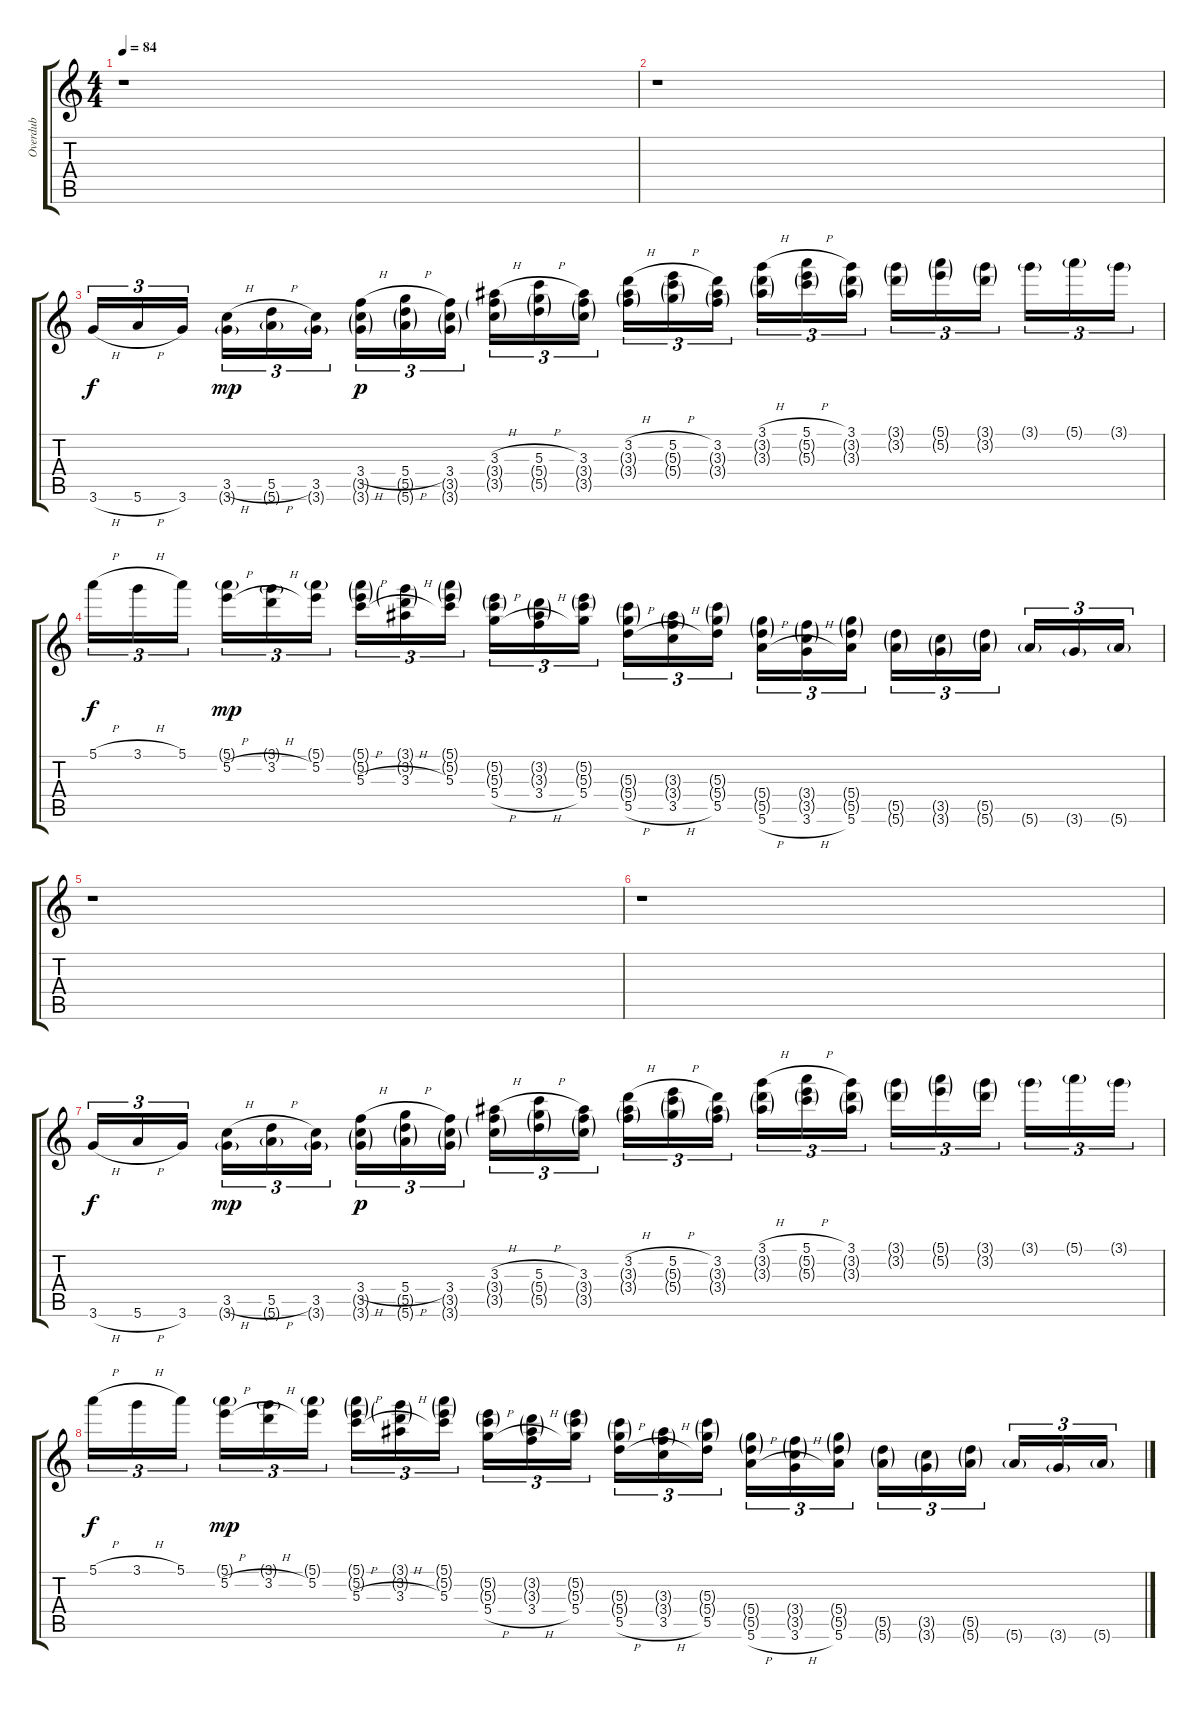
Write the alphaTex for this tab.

\track ("Overdub" "Overdub") {instrument whistle}
\staff {score tabs}
\tuning (E6 B5 G5 D5 A4 E4) {hide}
\ts (4 4)
\tempo 84
\clef g2
\ks c
r.1{dy mp} |
r.1 |
3.6{h}.16{tu (3 2) dy f} 5.6{h}.16{tu (3 2)} 3.6.16{tu (3 2)} (3.5{h} 3.6{g}).16{tu (3 2) dy mp} (5.5{h} 5.6{g}).16{tu (3 2)} (3.5 3.6{g}).16{tu (3 2)} (3.4{h} 3.5{g} 3.6{g}).16{tu (3 2) dy p} (5.4{h} 5.5{g} 5.6{g}).16{tu (3 2)} (3.4 3.5{g} 3.6{g}).16{tu (3 2)} (3.3{h} 3.4{g} 3.5{g}).16{tu (3 2)} (5.3{h} 5.4{g} 5.5{g}).16{tu (3 2)} (3.3 3.4{g} 3.5{g}).16{tu (3 2)} (3.2{h} 3.3{g} 3.4{g}).16{tu (3 2)} (5.2{h} 5.3{g} 5.4{g}).16{tu (3 2)} (3.2 3.3{g} 3.4{g}).16{tu (3 2)} (3.1{h} 3.2{g} 3.3{g}).16{tu (3 2)} (5.1{h} 5.2{g} 5.3{g}).16{tu (3 2)} (3.1 3.2{g} 3.3{g}).16{tu (3 2)} (3.1{g} 3.2{g}).16{tu (3 2)} (5.1{g} 5.2{g}).16{tu (3 2)} (3.1{g} 3.2{g}).16{tu (3 2)} 3.1{g}.16{tu (3 2)} 5.1{g}.16{tu (3 2)} 3.1{g}.16{tu (3 2)} |
5.1{h}.16{tu (3 2) dy f} 3.1{h}.16{tu (3 2)} 5.1.16{tu (3 2)} (5.1{g} 5.2{h}).16{tu (3 2) dy mp} (3.1{g} 3.2{h}).16{tu (3 2)} (5.1{g} 5.2).16{tu (3 2)} (5.1{g} 5.2{g} 5.3{h}).16{tu (3 2)} (3.1{g} 3.2{g} 3.3{h}).16{tu (3 2)} (5.1{g} 5.2{g} 5.3).16{tu (3 2)} (5.2{g} 5.3{g} 5.4{h}).16{tu (3 2)} (3.2{g} 3.3{g} 3.4{h}).16{tu (3 2)} (5.2{g} 5.3{g} 5.4).16{tu (3 2)} (5.3{g} 5.4{g} 5.5{h}).16{tu (3 2)} (3.3{g} 3.4{g} 3.5{h}).16{tu (3 2)} (5.3{g} 5.4{g} 5.5).16{tu (3 2)} (5.4{g} 5.5{g} 5.6{h}).16{tu (3 2)} (3.4{g} 3.5{g} 3.6{h}).16{tu (3 2)} (5.4{g} 5.5{g} 5.6).16{tu (3 2)} (5.5{g} 5.6{g}).16{tu (3 2)} (3.5{g} 3.6{g}).16{tu (3 2)} (5.5{g} 5.6{g}).16{tu (3 2)} 5.6{g}.16{tu (3 2)} 3.6{g}.16{tu (3 2)} 5.6{g}.16{tu (3 2)} |
r.1 |
r.1 |
3.6{h}.16{tu (3 2) dy f} 5.6{h}.16{tu (3 2)} 3.6.16{tu (3 2)} (3.5{h} 3.6{g}).16{tu (3 2) dy mp} (5.5{h} 5.6{g}).16{tu (3 2)} (3.5 3.6{g}).16{tu (3 2)} (3.4{h} 3.5{g} 3.6{g}).16{tu (3 2) dy p} (5.4{h} 5.5{g} 5.6{g}).16{tu (3 2)} (3.4 3.5{g} 3.6{g}).16{tu (3 2)} (3.3{h} 3.4{g} 3.5{g}).16{tu (3 2)} (5.3{h} 5.4{g} 5.5{g}).16{tu (3 2)} (3.3 3.4{g} 3.5{g}).16{tu (3 2)} (3.2{h} 3.3{g} 3.4{g}).16{tu (3 2)} (5.2{h} 5.3{g} 5.4{g}).16{tu (3 2)} (3.2 3.3{g} 3.4{g}).16{tu (3 2)} (3.1{h} 3.2{g} 3.3{g}).16{tu (3 2)} (5.1{h} 5.2{g} 5.3{g}).16{tu (3 2)} (3.1 3.2{g} 3.3{g}).16{tu (3 2)} (3.1{g} 3.2{g}).16{tu (3 2)} (5.1{g} 5.2{g}).16{tu (3 2)} (3.1{g} 3.2{g}).16{tu (3 2)} 3.1{g}.16{tu (3 2)} 5.1{g}.16{tu (3 2)} 3.1{g}.16{tu (3 2)} |
5.1{h}.16{tu (3 2) dy f} 3.1{h}.16{tu (3 2)} 5.1.16{tu (3 2)} (5.1{g} 5.2{h}).16{tu (3 2) dy mp} (3.1{g} 3.2{h}).16{tu (3 2)} (5.1{g} 5.2).16{tu (3 2)} (5.1{g} 5.2{g} 5.3{h}).16{tu (3 2)} (3.1{g} 3.2{g} 3.3{h}).16{tu (3 2)} (5.1{g} 5.2{g} 5.3).16{tu (3 2)} (5.2{g} 5.3{g} 5.4{h}).16{tu (3 2)} (3.2{g} 3.3{g} 3.4{h}).16{tu (3 2)} (5.2{g} 5.3{g} 5.4).16{tu (3 2)} (5.3{g} 5.4{g} 5.5{h}).16{tu (3 2)} (3.3{g} 3.4{g} 3.5{h}).16{tu (3 2)} (5.3{g} 5.4{g} 5.5).16{tu (3 2)} (5.4{g} 5.5{g} 5.6{h}).16{tu (3 2)} (3.4{g} 3.5{g} 3.6{h}).16{tu (3 2)} (5.4{g} 5.5{g} 5.6).16{tu (3 2)} (5.5{g} 5.6{g}).16{tu (3 2)} (3.5{g} 3.6{g}).16{tu (3 2)} (5.5{g} 5.6{g}).16{tu (3 2)} 5.6{g}.16{tu (3 2)} 3.6{g}.16{tu (3 2)} 5.6{g}.16{tu (3 2)}
